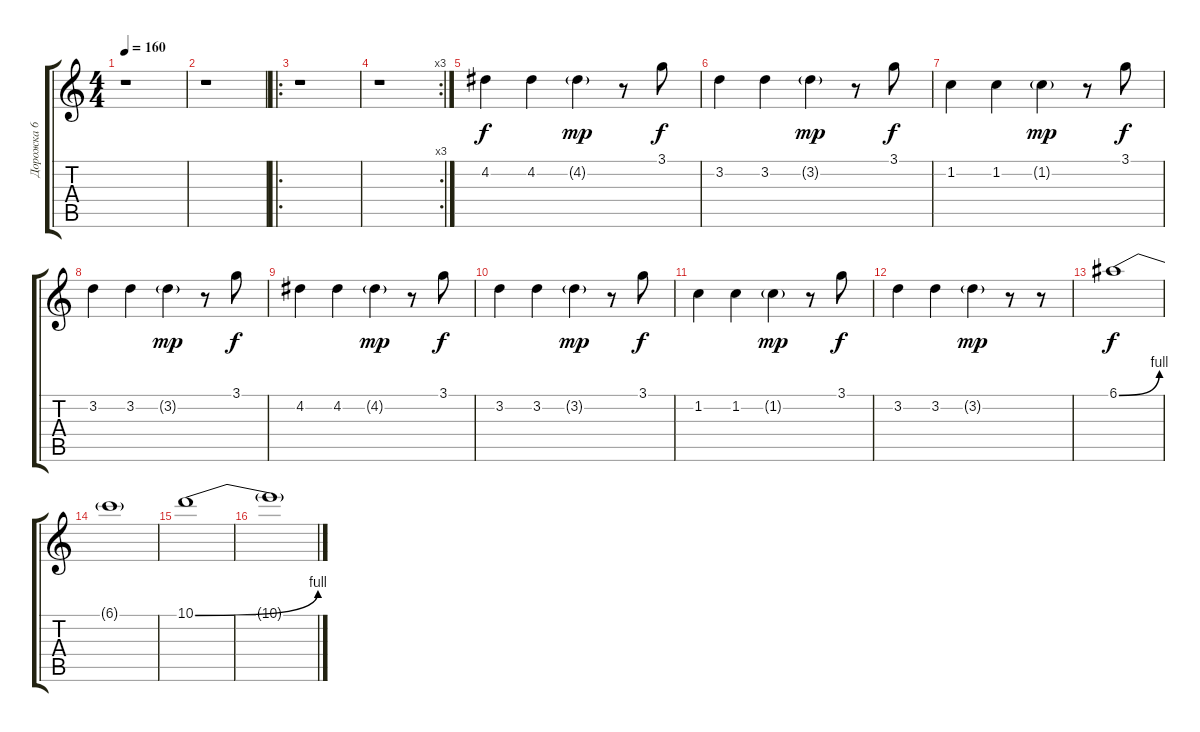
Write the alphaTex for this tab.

\track ("Дорожка 6" "Дорожка 6") {instrument overdrivenguitar}
\staff {score tabs}
\tuning (E4 B3 G3 D3 A2 E2) {hide}
\ts (4 4)
\tempo 160
\clef g2
\ks c
r.1{dy f} |
r.1 |
\ro
r.1 |
\rc 3
r.1 |
4.2.4 4.2.4 4.2{g}.4{dy mp} r.8 3.1.8{dy f} |
3.2.4 3.2.4 3.2{g}.4{dy mp} r.8 3.1.8{dy f} |
1.2.4 1.2.4 1.2{g}.4{dy mp} r.8 3.1.8{dy f} |
3.2.4 3.2.4 3.2{g}.4{dy mp} r.8 3.1.8{dy f} |
4.2.4 4.2.4 4.2{g}.4{dy mp} r.8 3.1.8{dy f} |
3.2.4 3.2.4 3.2{g}.4{dy mp} r.8 3.1.8{dy f} |
1.2.4 1.2.4 1.2{g}.4{dy mp} r.8 3.1.8{dy f} |
3.2.4 3.2.4 3.2{g}.4{dy mp} r.8 r.8 |
6.1{be (bend 0 0 60 4)}.1{dy f} |
6.1{t}.1 |
10.1{be (bend 0 0 60 4)}.1 |
10.1{t}.1
